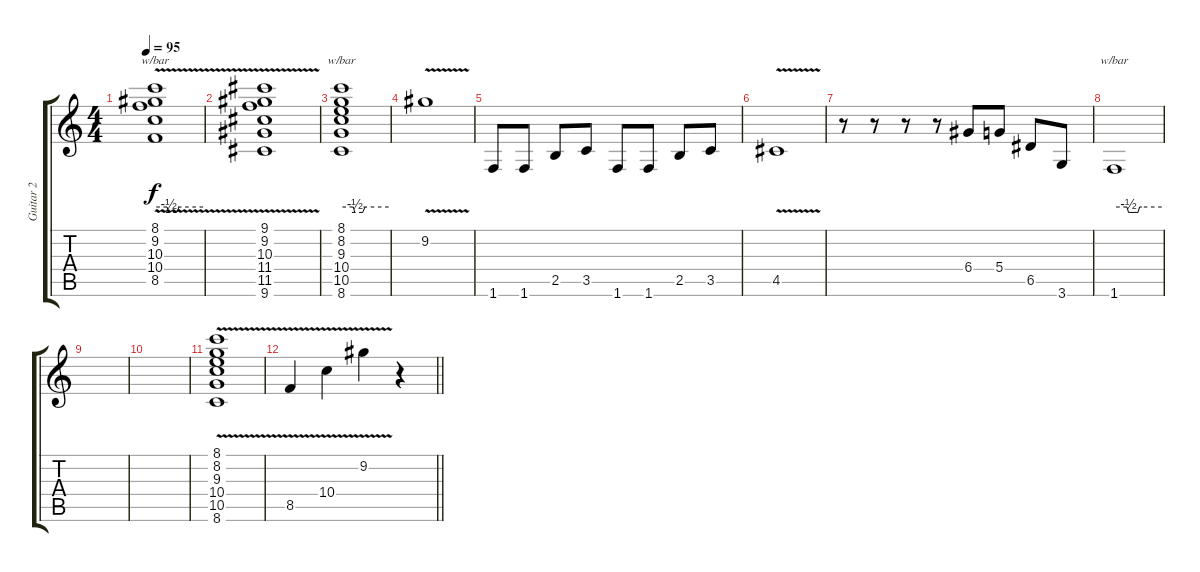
\track ("Guitar 2" "Guitar 2") {instrument distortionguitar}
\staff {score tabs}
\tuning (E4 B3 G3 D3 A2 E2) {hide}
\ts (4 4)
\tempo 95
\clef g2
\ks c
(8.1{v} 9.2{v} 10.3{v} 10.4{v} 8.5{v}).1{tbe (custom default 0 0 15 0 17 -2 27 -2 30 0 60 0) dy f} |
(9.1{v} 9.2{v} 10.3{v} 11.4{v} 11.5{v} 9.6{v}).1 |
(8.1 8.2 9.3 10.4 10.5 8.6).1{tbe (custom default 0 0 15 0 17 -2 27 -2 30 0 60 0)} |
9.2{v}.1 |
1.6.8{volume 10 instrument overdrivenguitar} 1.6.8 2.5.8 3.5.8 1.6.8 1.6.8 2.5.8 3.5.8 |
4.5{v}.1 |
r.8 r.8 r.8 r.8 6.4.8 5.4.8 6.5.8 3.6.8 |
1.6.1{tbe (custom default 0 0 16 0 18 -2 20 -2 25 -2 30 -2 32 0 35 0 60 0)} |
|
|
(8.1{v} 8.2{v} 9.3{v} 10.4{v} 10.5{v} 8.6{v}).1{volume 8 instrument electricguitarjazz} |
\barLineRight lightlight
8.5{v}.4{volume 10 instrument overdrivenguitar} 10.4{v}.4 9.2{v}.4 r.4
